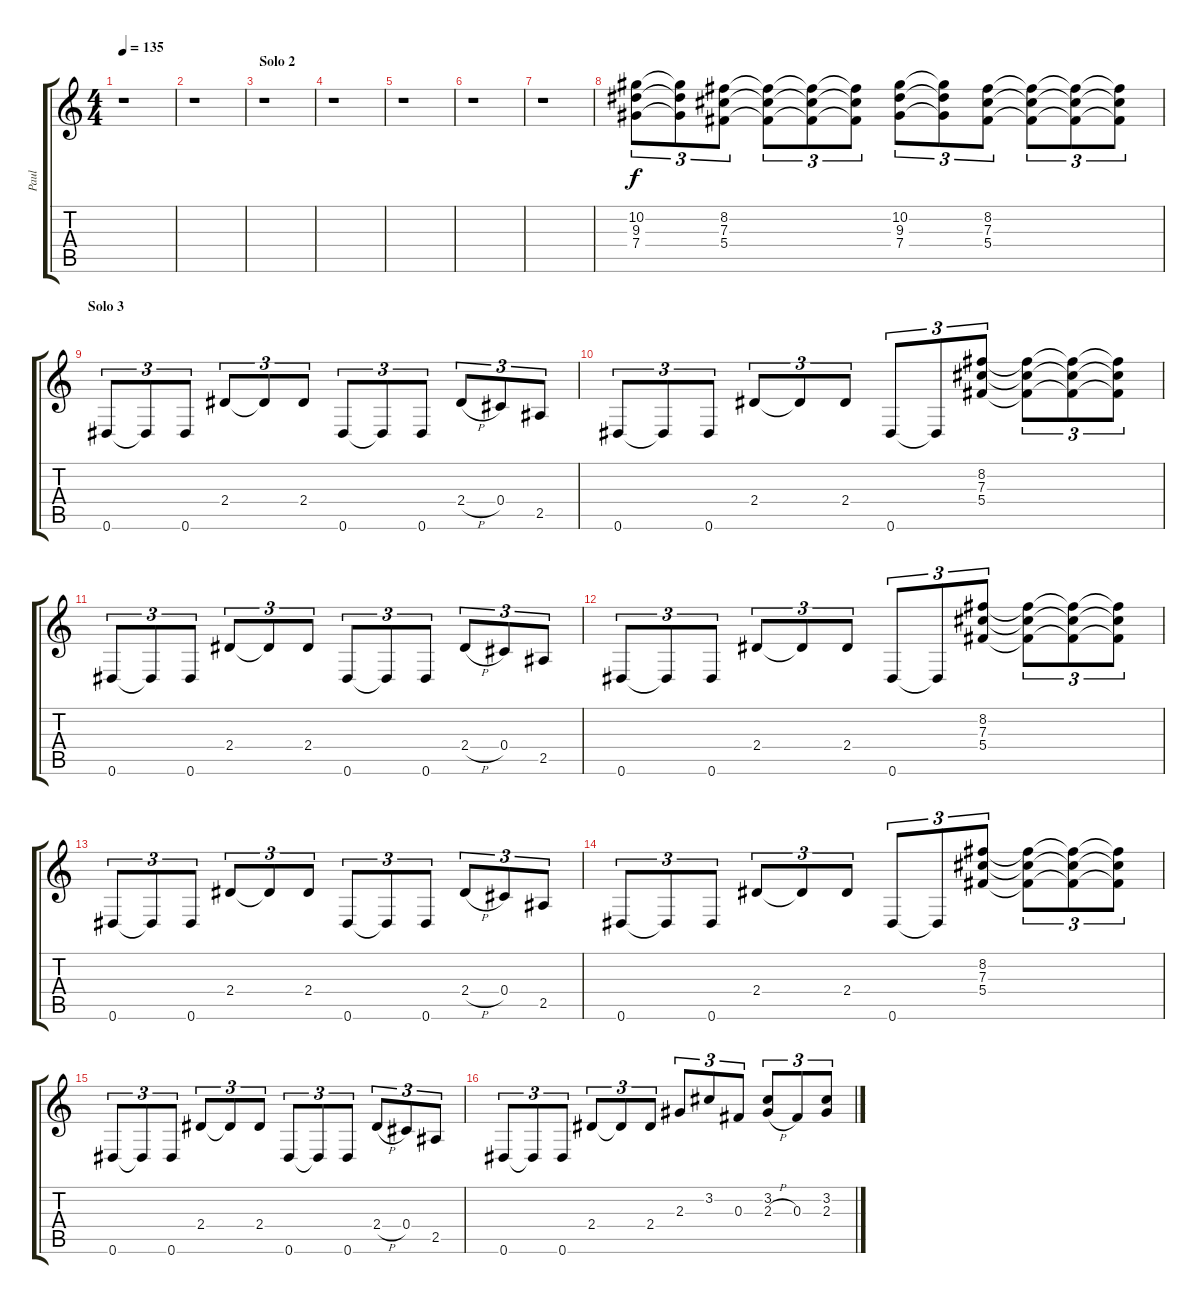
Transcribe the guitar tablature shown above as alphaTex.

\track ("Paul" "Paul") {instrument distortionguitar}
\staff {score tabs}
\tuning (Eb4 Bb3 Gb3 Db3 Ab2 Eb2) {hide}
\ts (4 4)
\tempo 135
\clef g2
\ks c
r.1{dy f} |
r.1 |
\section ("" "Solo 2")
r.1 |
r.1 |
r.1 |
r.1 |
r.1 |
(10.2 9.3 7.4).8{tu (3 2)} (10.2{t} 9.3{t} 7.4{t}).8{tu (3 2)} (8.2 7.3 5.4).8{tu (3 2)} (8.2{t} 7.3{t} 5.4{t}).8{tu (3 2)} (8.2{t} 7.3{t} 5.4{t}).8{tu (3 2)} (8.2{t} 7.3{t} 5.4{t}).8{tu (3 2)} (10.2 9.3 7.4).8{tu (3 2)} (10.2{t} 9.3{t} 7.4{t}).8{tu (3 2)} (8.2 7.3 5.4).8{tu (3 2)} (8.2{t} 7.3{t} 5.4{t}).8{tu (3 2)} (8.2{t} 7.3{t} 5.4{t}).8{tu (3 2)} (8.2{t} 7.3{t} 5.4{t}).8{tu (3 2)} |
\section ("" "Solo 3")
0.6.8{tu (3 2)} 0.6{t}.8{tu (3 2)} 0.6.8{tu (3 2)} 2.4.8{tu (3 2)} 2.4{t}.8{tu (3 2)} 2.4.8{tu (3 2)} 0.6.8{tu (3 2)} 0.6{t}.8{tu (3 2)} 0.6.8{tu (3 2)} 2.4{h}.8{tu (3 2)} 0.4.8{tu (3 2)} 2.5.8{tu (3 2)} |
0.6.8{tu (3 2)} 0.6{t}.8{tu (3 2)} 0.6.8{tu (3 2)} 2.4.8{tu (3 2)} 2.4{t}.8{tu (3 2)} 2.4.8{tu (3 2)} 0.6.8{tu (3 2)} 0.6{t}.8{tu (3 2)} (8.2 7.3 5.4).8{tu (3 2)} (8.2{t} 7.3{t} 5.4{t}).8{tu (3 2)} (8.2{t} 7.3{t} 5.4{t}).8{tu (3 2)} (8.2{t} 7.3{t} 5.4{t}).8{tu (3 2)} |
0.6.8{tu (3 2)} 0.6{t}.8{tu (3 2)} 0.6.8{tu (3 2)} 2.4.8{tu (3 2)} 2.4{t}.8{tu (3 2)} 2.4.8{tu (3 2)} 0.6.8{tu (3 2)} 0.6{t}.8{tu (3 2)} 0.6.8{tu (3 2)} 2.4{h}.8{tu (3 2)} 0.4.8{tu (3 2)} 2.5.8{tu (3 2)} |
0.6.8{tu (3 2)} 0.6{t}.8{tu (3 2)} 0.6.8{tu (3 2)} 2.4.8{tu (3 2)} 2.4{t}.8{tu (3 2)} 2.4.8{tu (3 2)} 0.6.8{tu (3 2)} 0.6{t}.8{tu (3 2)} (8.2 7.3 5.4).8{tu (3 2)} (8.2{t} 7.3{t} 5.4{t}).8{tu (3 2)} (8.2{t} 7.3{t} 5.4{t}).8{tu (3 2)} (8.2{t} 7.3{t} 5.4{t}).8{tu (3 2)} |
0.6.8{tu (3 2)} 0.6{t}.8{tu (3 2)} 0.6.8{tu (3 2)} 2.4.8{tu (3 2)} 2.4{t}.8{tu (3 2)} 2.4.8{tu (3 2)} 0.6.8{tu (3 2)} 0.6{t}.8{tu (3 2)} 0.6.8{tu (3 2)} 2.4{h}.8{tu (3 2)} 0.4.8{tu (3 2)} 2.5.8{tu (3 2)} |
0.6.8{tu (3 2)} 0.6{t}.8{tu (3 2)} 0.6.8{tu (3 2)} 2.4.8{tu (3 2)} 2.4{t}.8{tu (3 2)} 2.4.8{tu (3 2)} 0.6.8{tu (3 2)} 0.6{t}.8{tu (3 2)} (8.2 7.3 5.4).8{tu (3 2)} (8.2{t} 7.3{t} 5.4{t}).8{tu (3 2)} (8.2{t} 7.3{t} 5.4{t}).8{tu (3 2)} (8.2{t} 7.3{t} 5.4{t}).8{tu (3 2)} |
0.6.8{tu (3 2)} 0.6{t}.8{tu (3 2)} 0.6.8{tu (3 2)} 2.4.8{tu (3 2)} 2.4{t}.8{tu (3 2)} 2.4.8{tu (3 2)} 0.6.8{tu (3 2)} 0.6{t}.8{tu (3 2)} 0.6.8{tu (3 2)} 2.4{h}.8{tu (3 2)} 0.4.8{tu (3 2)} 2.5.8{tu (3 2)} |
0.6.8{tu (3 2)} 0.6{t}.8{tu (3 2)} 0.6.8{tu (3 2)} 2.4.8{tu (3 2)} 2.4{t}.8{tu (3 2)} 2.4.8{tu (3 2)} 2.3.8{tu (3 2)} 3.2.8{tu (3 2)} 0.3.8{tu (3 2)} (3.2 2.3{h}).8{tu (3 2)} 0.3.8{tu (3 2)} (3.2 2.3).8{tu (3 2)}
